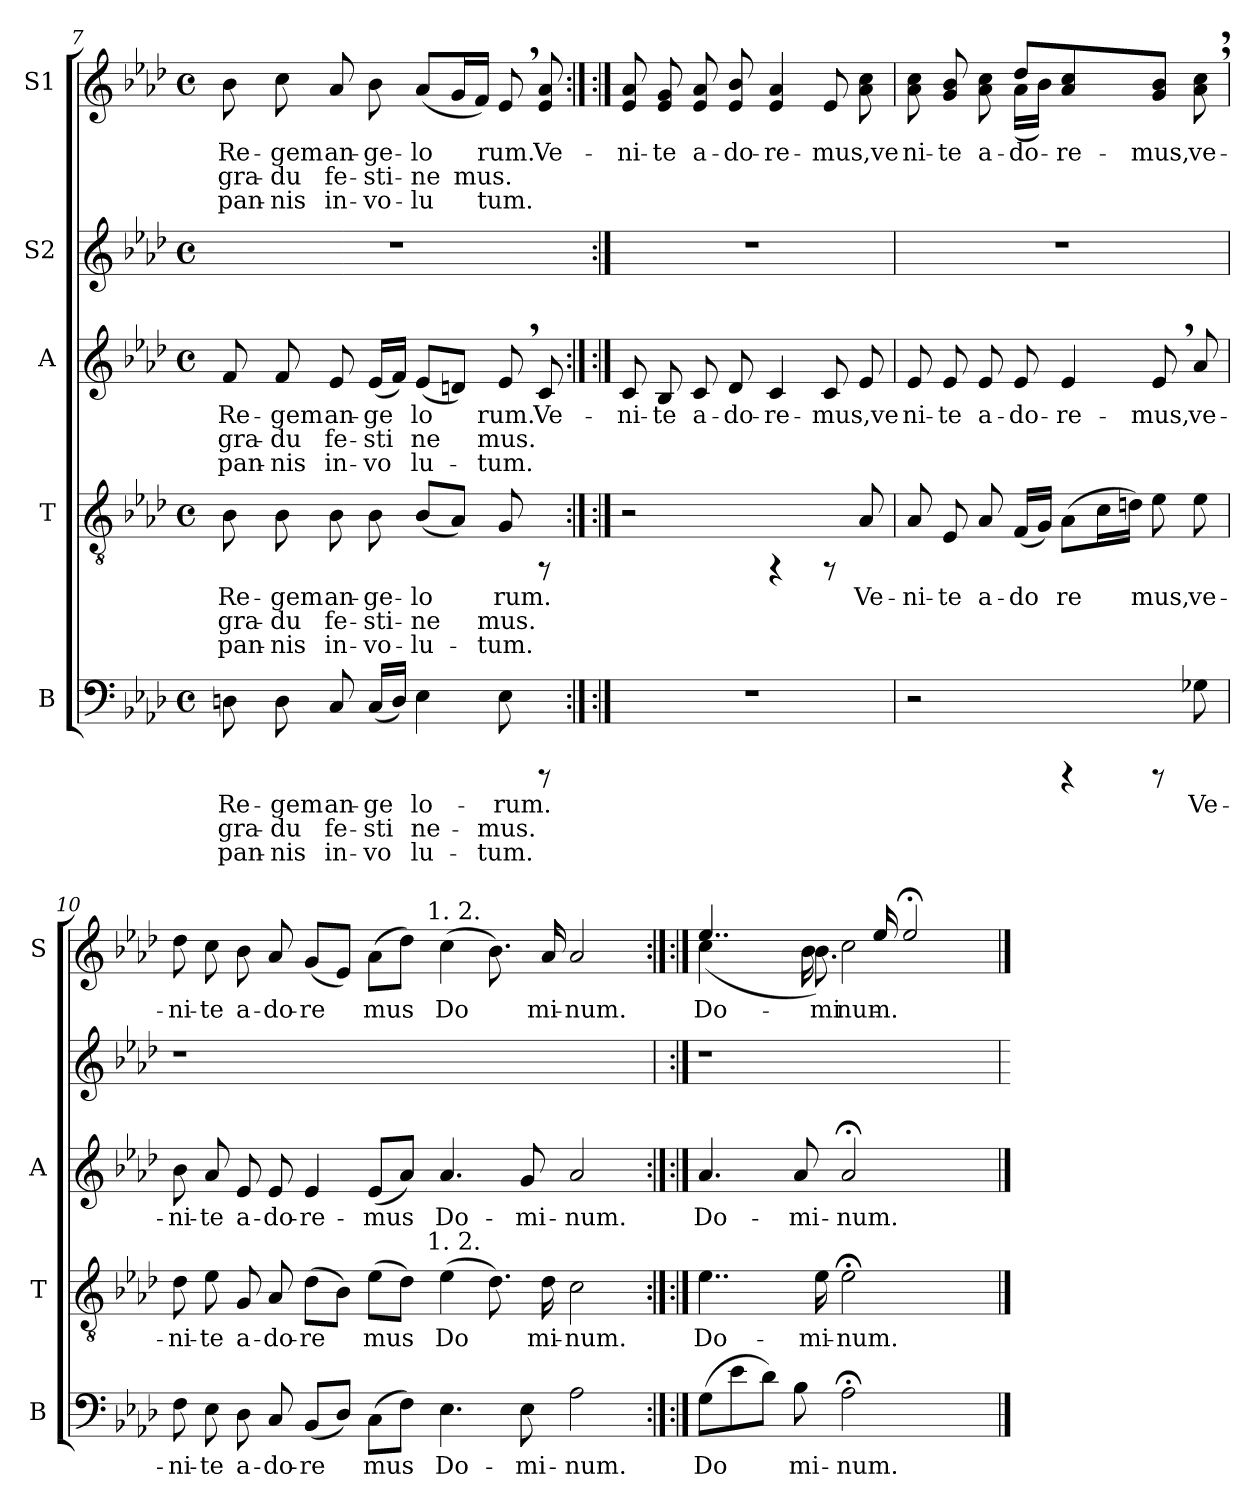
**kern	**text	**text	**text	**kern	**text	**text	**text	**kern	**text	**text	**text	**kern	**kern	**text	**text	**text
*part5	*part5	*part5	*part5	*part4	*part4	*part4	*part4	*part3	*part3	*part3	*part3	*part2	*part1	*part1	*part1	*part1
*staff5	*staff5	*staff5	*staff5	*staff4	*staff4	*staff4	*staff4	*staff3	*staff3	*staff3	*staff3	*staff2	*staff1	*staff1	*staff1	*staff1
*I"B	*	*	*	*I"T	*	*	*	*I"A	*	*	*	*I"S2	*I"S1	*	*	*
*I'B	*	*	*	*I'T	*	*	*	*I'A	*	*	*	*	*I'S	*	*	*
*clefF4	*	*	*	*clefGv2	*	*	*	*clefG2	*	*	*	*clefG2	*clefG2	*	*	*
*k[b-e-a-d-]	*	*	*	*k[b-e-a-d-]	*	*	*	*k[b-e-a-d-]	*	*	*	*k[b-e-a-d-]	*k[b-e-a-d-]	*	*	*
*A-:	*	*	*	*A-:	*	*	*	*A-:	*	*	*	*A-:	*A-:	*	*	*
*M4/4	*	*	*	*M4/4	*	*	*	*M4/4	*	*	*	*M4/4	*M4/4	*	*	*
*met(c)	*	*	*	*met(c)	*	*	*	*met(c)	*	*	*	*met(c)	*met(c)	*	*	*
=7	=7	=7	=7	=7	=7	=7	=7	=7	=7	=7	=7	=7	=7	=7	=7	=7
!	!LO:LY:b	!LO:LY:b	!LO:LY:b	!	!LO:LY:b	!LO:LY:b	!LO:LY:b	!	!LO:LY:b:rj	!LO:LY:b:rj	!LO:LY:b:rj	!	!	!LO:LY:b:rj	!LO:LY:b:rj	!LO:LY:b:rj
8Dn\	Re-	-gra-	-pan-	8B-\	Re-	-gra-	-pan-	8f/	Re-	-gra-	-pan-	1r	8b-\	Re-	-gra-	-pan-
!	!LO:LY:b	!LO:LY:b	!LO:LY:b	!	!LO:LY:b	!LO:LY:b	!LO:LY:b	!	!LO:LY:b:rj	!LO:LY:b:rj	!LO:LY:b:rj	!	!	!LO:LY:b:rj	!LO:LY:b:rj	!LO:LY:b:rj
8D\	-gem	du	nis	8B-\	-gem	du	nis	8f/	-gem	du	nis	.	8cc\	-gem	du	nis
!	!LO:LY:b	!LO:LY:b	!LO:LY:b	!	!LO:LY:b	!LO:LY:b	!LO:LY:b	!	!LO:LY:b:rj	!LO:LY:b:rj	!LO:LY:b:rj	!	!	!LO:LY:b:rj	!LO:LY:b:rj	!LO:LY:b:rj
8C/	an-	-fe-	-in-	8B-\	an-	-fe-	-in-	8e-/	an-	-fe-	-in-	.	8a-/	an-	-fe-	-in-
!	!LO:LY:b	!LO:LY:b	!LO:LY:b	!	!LO:LY:b	!LO:LY:b	!LO:LY:b	!	!LO:LY:b:rj	!LO:LY:b:rj	!LO:LY:b:rj	!	!	!LO:LY:b:rj	!LO:LY:b:rj	!LO:LY:b:rj
(<16C/L	-ge-	-sti-	-vo-	8B-\	-ge-	-sti-	-vo-	(<16e-/L	-ge-	-sti-	-vo-	.	8b-\	-ge-	-sti-	-vo-
!	!LO:LY:b	!LO:LY:b	!LO:LY:b	!	!	!	!	!	!LO:LY:b:rj	!LO:LY:b:rj	!LO:LY:b:rj	!	!	!	!	!
16D/J)	--	--	--	.	.	.	.	16f/J)	--	--	--	.	.	.	.	.
!	!LO:LY:b	!LO:LY:b	!LO:LY:b	!	!LO:LY:b	!LO:LY:b	!LO:LY:b	!	!LO:LY:b:rj	!LO:LY:b:rj	!LO:LY:b:rj	!	!	!LO:LY:b:rj	!LO:LY:b:rj	!LO:LY:b:rj
4E-\	-lo-	-ne-	-lu-	(<8B-/L	-lo-	-ne-	-lu-	(>8e-/L	-lo-	-ne-	-lu-	.	(<8a-/L	-lo-	-ne-	-lu-
!	!	!	!	!	!LO:LY:b	!LO:LY:b	!LO:LY:b	!	!LO:LY:b:rj	!LO:LY:b:rj	!LO:LY:b:rj	!	!	!LO:LY:b:rj	!LO:LY:b:rj	!LO:LY:b:rj
.	.	.	.	8A-/J)	--	-	.	8dn/J)	--	-	.	.	16g/	-	-	-
!	!	!	!	!	!	!	!	!	!	!	!	!	!	!LO:LY:b:rj	!LO:LY:b:rj	!LO:LY:b:rj
.	.	.	.	.	.	.	.	.	.	.	.	.	16f/J)	.	mus.	.
!	!LO:LY:b	!LO:LY:b	!LO:LY:b	!	!LO:LY:b	!LO:LY:b	!LO:LY:b	!	!LO:LY:b:rj	!LO:LY:b:rj	!LO:LY:b:rj	!	!	!LO:LY:b:rj	!LO:LY:b:rj	!LO:LY:b:rj
8E-\	-rum.	mus.	tum.	8G/	rum.	mus.	tum.	8e-,>/	rum.	mus.	tum.	.	8e-,>/	rum.	.	tum.
!	!	!	!	!	!	!	!	!	!LO:LY:b:rj	!LO:LY:b:rj	!LO:LY:b:rj	!	!	!LO:LY:b:rj	!LO:LY:b:rj	!LO:LY:b:rj
8rCCC	.	.	.	8rFF	.	.	.	8c/	Ve-	-	.	.	8a-/ 8e-/	Ve-	-	.
=8:|!	=8:|!	=8:|!	=8:|!	=8:|!	=8:|!	=8:|!	=8:|!	=8:|!	=8:|!	=8:|!	=8:|!	=8	=8:|!	=8:|!	=8:|!	=8:|!
!	!	!	!	!	!	!	!	!	!LO:LY:b:rj	!	!	!	!	!LO:LY:b:rj	!	!
1r	.	.	.	2r	.	.	.	8c/	ni-	.	.	1r	8a-/ 8e-/	ni-	.	.
!	!	!	!	!	!	!	!	!	!LO:LY:b:rj	!	!	!	!	!LO:LY:b:rj	!	!
.	.	.	.	.	.	.	.	8B-/	-te	.	.	.	8g/ 8e-/	-te	.	.
!	!	!	!	!	!	!	!	!	!LO:LY:b:rj	!	!	!	!	!LO:LY:b:rj	!	!
.	.	.	.	.	.	.	.	8c/	a-	.	.	.	8a-/ 8e-/	a-	.	.
!	!	!	!	!	!	!	!	!	!LO:LY:b:rj	!	!	!	!	!LO:LY:b:rj	!	!
.	.	.	.	.	.	.	.	8d-/	-do-	.	.	.	8b-/ 8e-/	-do-	.	.
!	!	!	!	!	!	!	!	!	!LO:LY:b:rj	!	!	!	!	!LO:LY:b:rj	!	!
.	.	.	.	4rFF	.	.	.	4c/	-re-	.	.	.	4a-/ 4e-/	-re-	.	.
!	!	!	!	!	!	!	!	!	!LO:LY:b:rj	!	!	!	!	!LO:LY:b:rj	!	!
.	.	.	.	8rFF	.	.	.	8c/	-mus,ve-	.	.	.	8e-/	-mus,ve-	.	.
!	!	!	!	!	!LO:LY:b	!	!	!	!LO:LY:b:rj	!	!	!	!	!LO:LY:b:rj	!	!
.	.	.	.	8A-/	Ve-	.	.	8e-/	--	.	.	.	8cc\ 8a-\	--	.	.
!!LO:PB:g=z
=9	=9	=9	=9	=9	=9	=9	=9	=9	=9	=9	=9	=9	=9	=9	=9	=9
!	!	!	!	!	!LO:LY:b	!	!	!	!LO:LY:b:rj	!	!	!	!	!LO:LY:b:rj	!	!
*	*	*	*	*	*	*	*	*	*	*	*	*	*^	*	*	*
2r	.	.	.	8A-/	-ni-	.	.	8e-/	-ni-	.	.	1r	8cc\ 8a-\	4.ryy	-ni-	.	.
!	!	!	!	!	!LO:LY:b	!	!	!	!LO:LY:b:rj	!	!	!	!	!	!LO:LY:b:rj	!	!
.	.	.	.	8E-/	-te	.	.	8e-/	-te	.	.	.	8b-/ 8g/	.	-te	.	.
!	!	!	!	!	!LO:LY:b	!	!	!	!LO:LY:b:rj	!	!	!	!	!	!LO:LY:b:rj	!	!
.	.	.	.	8A-/	a-	.	.	8e-/	a-	.	.	.	8cc\ 8a-\	.	a-	.	.
!	!	!	!	!	!LO:LY:b	!	!	!	!LO:LY:b:rj	!	!	!	!	!	!LO:LY:b:rj	!	!
.	.	.	.	(<16F/L	-do-	.	.	8e-/	-do-	.	.	.	8dd-/L	(<16a-\L	do-	.	.
!	!	!	!	!	!LO:LY:b	!	!	!	!	!	!	!	!	!	!LO:LY:b:rj	!	!
.	.	.	.	16G/J)	--	.	.	.	.	.	.	.	.	16b-\J)	--	.	.
!	!	!	!	!	!LO:LY:b	!	!	!	!LO:LY:b:rj	!	!	!	!	!	!LO:LY:b:rj	!	!
4rCCC	.	.	.	(>8A-\L	-re-	.	.	4e-/	-re-	.	.	.	4cc\ 4a-\	2ryy	-re-	.	.
!	!	!	!	!	!LO:LY:b	!	!	!	!	!	!	!	!	!	!	!	!
.	.	.	.	16c\	--	.	.	.	.	.	.	.	.	.	.	.	.
!	!	!	!	!	!LO:LY:b	!	!	!	!	!	!	!	!	!	!	!	!
.	.	.	.	16dn\J)	--	.	.	.	.	.	.	.	.	.	.	.	.
!	!	!	!	!	!LO:LY:b	!	!	!	!LO:LY:b:rj	!	!	!	!	!	!LO:LY:b:rj	!	!
8rCCC	.	.	.	8e-\	-mus,	.	.	8e-,>/	-mus,	.	.	.	8b-/ 8g/J	.	-mus,	.	.
!	!LO:LY:b	!	!	!	!LO:LY:b	!	!	!	!LO:LY:b:rj	!	!	!	!	!	!LO:LY:b:rj	!	!
8G-X\	Ve-	.	.	8e-\	ve-	.	.	8a-/	ve-	.	.	.	8cc\,> 8a-\,>	.	-ve-	.	.
=10	=10	=10	=10	=10	=10	=10	=10	=10	=10	=10	=10	=10	=10	=10	=10	=10	=10
!	!LO:LY:b	!	!	!	!LO:LY:b	!	!	!	!LO:LY:b:rj	!	!	!	!	!	!LO:LY:b:rj	!	!
*	*	*	*	*^	*	*	*	*	*	*	*	*	*	*	*	*	*
8F\	-ni-	.	.	8d-\	2ryy	-ni-	.	.	8b-\	-ni-	.	.	1r	8dd-\	2ryy	-ni-	.	.
!	!LO:LY:b	!	!	!	!	!LO:LY:b	!	!	!	!LO:LY:b:rj	!	!	!	!	!	!LO:LY:b:rj	!	!
8E-\	-te	.	.	8e-\	.	-te	.	.	8a-/	-te	.	.	.	8cc\	.	-te	.	.
!	!LO:LY:b	!	!	!	!	!LO:LY:b	!	!	!	!LO:LY:b:rj	!	!	!	!	!	!LO:LY:b:rj	!	!
8D-\	a-	.	.	8G/	.	a-	.	.	8e-/	a-	.	.	.	8b-\	.	a-	.	.
!	!LO:LY:b	!	!	!	!	!LO:LY:b	!	!	!	!LO:LY:b:rj	!	!	!	!	!	!LO:LY:b:rj	!	!
8C/	-do-	.	.	8A-/	.	-do-	.	.	8e-/	-do-	.	.	.	8a-/	.	-do-	.	.
!	!LO:LY:b	!	!	!	!	!LO:LY:b	!	!	!	!LO:LY:b:rj	!	!	!	!	!	!LO:LY:b:rj	!	!
(<8BB-/L	-re-	.	.	(>8d-\L	4...ryy	-re-	.	.	4e-/	-re-	.	.	.	(<8g/L	4...ryy	-re-	.	.
!	!LO:LY:b	!	!	!	!	!LO:LY:b	!	!	!	!	!	!	!	!	!	!LO:LY:b:rj	!	!
8D-/J)	--	.	.	8B-\J)	.	--	.	.	.	.	.	.	.	8e-/J)	.	--	.	.
!	!LO:LY:b	!	!	!	!	!LO:LY:b	!	!	!	!LO:LY:b:rj	!	!	!	!	!	!LO:LY:b:rj	!	!
(>8C\L	-mus	.	.	(>8e-\L	.	-mus	.	.	(<8e-/L	-mus	.	.	.	(>8a-\L	.	-mus	.	.
!	!LO:LY:b	!	!	!	!	!LO:LY:b	!	!	!	!LO:LY:b:rj	!	!	!	!	!	!LO:LY:b:rj	!	!
8F\J)	.	.	.	8d-\J)	.	.	.	.	8a-/J)	.	.	.	.	8dd-\J)	.	.	.	.
!	!	!	!	!	!	!	!	!	!	!	!	!	!	!	!LO:TX:a:t=1. 2.	!	!	!
!	!	!	!	!	!LO:TX:a:t=1. 2.	!	!	!	!	!	!	!	!	!	!	!	!	!
.	.	.	.	.	1ryy	.	.	.	.	.	.	.	.	.	1ryy	.	.	.
!	!LO:LY:b	!	!	!	!	!LO:LY:b	!	!	!	!LO:LY:b:rj	!	!	!	!	!	!LO:LY:b:rj	!	!
4.E-\	Do-	.	.	(>4e-\	.	Do-	.	.	4.a-/	Do-	.	.	1ryy	(>4cc\	.	Do-	.	.
!	!	!	!	!	!	!LO:LY:b	!	!	!	!	!	!	!	!	!	!LO:LY:b:rj	!	!
.	.	.	.	8.d-\)	.	--	.	.	.	.	.	.	.	8.b-\)	.	--	.	.
!	!LO:LY:b	!	!	!	!	!	!	!	!	!LO:LY:b:rj	!	!	!	!	!	!	!	!
8E-\	-mi-	.	.	.	.	.	.	.	8g/	-mi-	.	.	.	.	.	.	.	.
!	!	!	!	!	!	!LO:LY:b	!	!	!	!	!	!	!	!	!	!LO:LY:b:rj	!	!
.	.	.	.	16d-\	.	-mi-	.	.	.	.	.	.	.	16a-/	.	-mi-	.	.
!	!LO:LY:b	!	!	!	!	!LO:LY:b	!	!	!	!LO:LY:b:rj	!	!	!	!	!	!LO:LY:b:rj	!	!
2A-\	-num.	.	.	2c\	.	-num.	.	.	2a-/	-num.	.	.	.	2a-/	.	-num.	.	.
.	.	.	.	.	32ryy	.	.	.	.	.	.	.	.	.	32ryy	.	.	.
=11:|!	=11:|!	=11:|!	=11:|!	=11:|!	=11:|!	=11:|!	=11:|!	=11:|!	=11:|!	=11:|!	=11:|!	=11:|!	=11	=11:|!	=11:|!	=11:|!	=11:|!	=11:|!
!	!LO:LY:b	!	!	!	!	!LO:LY:b	!	!	!	!LO:LY:b:rj	!	!	!	!	!	!LO:LY:b:rj	!	!
*	*	*	*	*v	*v	*	*	*	*	*	*	*	*	*	*	*	*	*
(>8G\L	Do-	.	.	4..e-\	Do-	.	.	4.a-/	Do-	.	.	1r	4..ee-/	(<4cc\	Do-	.	.
!	!LO:LY:b	!	!	!	!	!	!	!	!	!	!	!	!	!	!	!	!
8e-\	--	.	.	.	.	.	.	.	.	.	.	.	.	.	.	.	.
!	!LO:LY:b	!	!	!	!	!	!	!	!	!	!	!	!	!	!	!	!
8d-\J)	--	.	.	.	.	.	.	.	.	.	.	.	.	8.ryy	.	.	.
!	!LO:LY:b	!	!	!	!	!	!	!	!LO:LY:b:rj	!	!	!	!	!	!	!	!
8B-\	-mi-	.	.	.	.	.	.	8a-/	-mi-	.	.	.	.	.	.	.	.
!	!	!	!	!	!LO:LY:b	!	!	!	!	!	!	!	!	!	!LO:LY:b:rj	!	!
!	!	!	!	!	!	!	!	!	!	!	!	!	!	!	!LO:LY:b:rj	!	!
.	.	.	.	16e-\	-mi-	.	.	.	.	.	.	.	8.b-\)	16b-\	-mi-	.	.
!	!LO:LY:b	!	!	!	!LO:LY:b	!	!	!	!LO:LY:b:rj	!	!	!	!	!	!LO:LY:b:rj	!	!
2A-;<\	-num.	.	.	2e-;<\	-num.	.	.	2a-;</	-num.	.	.	.	.	2cc\	-num.	.	.
.	.	.	.	.	.	.	.	.	.	.	.	.	16ee-/	.	.	.	.
.	.	.	.	.	.	.	.	.	.	.	.	.	2ee-;</	.	.	.	.
8.ryy	.	.	.	8.ryy	.	.	.	8.ryy	.	.	.	8.ryy	.	8.ryy	.	.	.
*	*	*	*	*	*	*	*	*	*	*	*	*	*v	*v	*	*	*
==	==	==	==	==	==	==	==	==	==	==	==	=	==	==	==	==
*-	*-	*-	*-	*-	*-	*-	*-	*-	*-	*-	*-	*-	*-	*-	*-	*-
